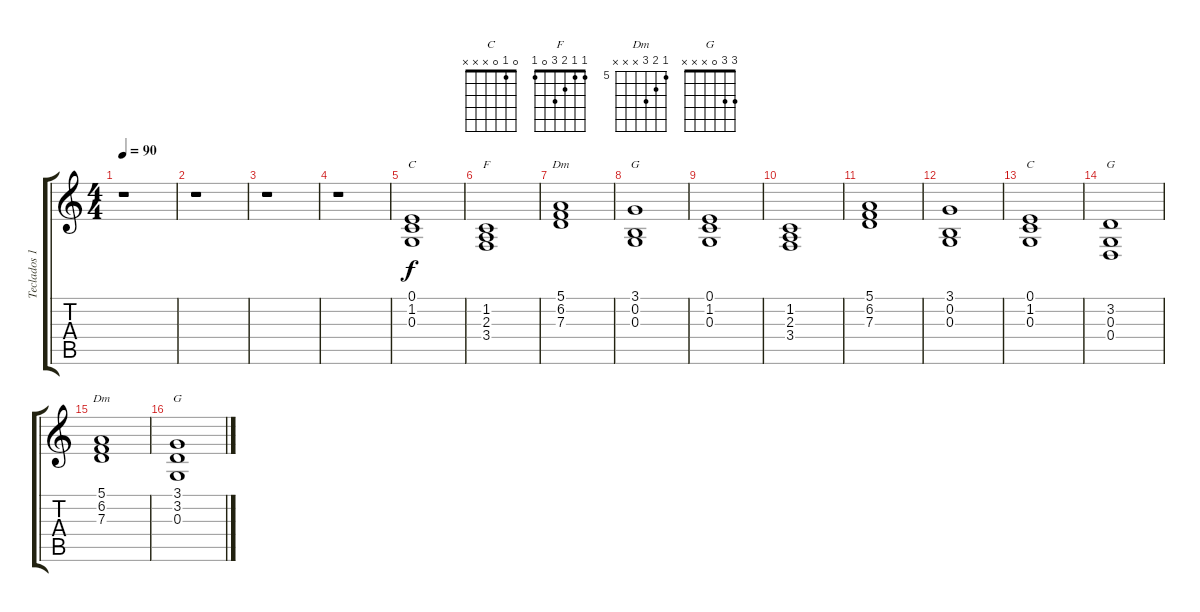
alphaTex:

\track ("Teclados 1" "Teclados 1") {instrument stringensemble1}
\staff {score tabs}
\tuning (E4 B3 G3 D3 A2 E2) {hide}
\chord ("C" 0 1 0 2 3 x)
\chord ("F" 1 1 2 3 0 1)
\chord ("Dm" 1 3 2 x x x)
\chord ("G" 3 0 0 0 2 3)
\chord ("C" 0 1 0 x x x)
\chord ("G" x 3 0 0 x x)
\chord ("Dm" 5 6 7 x x x) {firstfret 5}
\chord ("G" 3 3 0 x x x)
\ts (4 4)
\tempo 90
\clef g2
\ks c
r.1{dy f instrument stringensemble1} |
r.1 |
r.1 |
r.1 |
(0.1 1.2 0.3).1{ch "C"} |
(1.2 2.3 3.4).1{ch "F"} |
(5.1 6.2 7.3).1{ch "Dm"} |
(3.1 0.2 0.3).1{ch "G"} |
(0.1 1.2 0.3).1 |
(1.2 2.3 3.4).1 |
(5.1 6.2 7.3).1 |
(3.1 0.2 0.3).1 |
(0.1 1.2 0.3).1{ch "C" instrument stringensemble2} |
(3.2 0.3 0.4).1{ch "G"} |
(5.1 6.2 7.3).1{ch "Dm"} |
(3.1 3.2 0.3).1{ch "G"}
